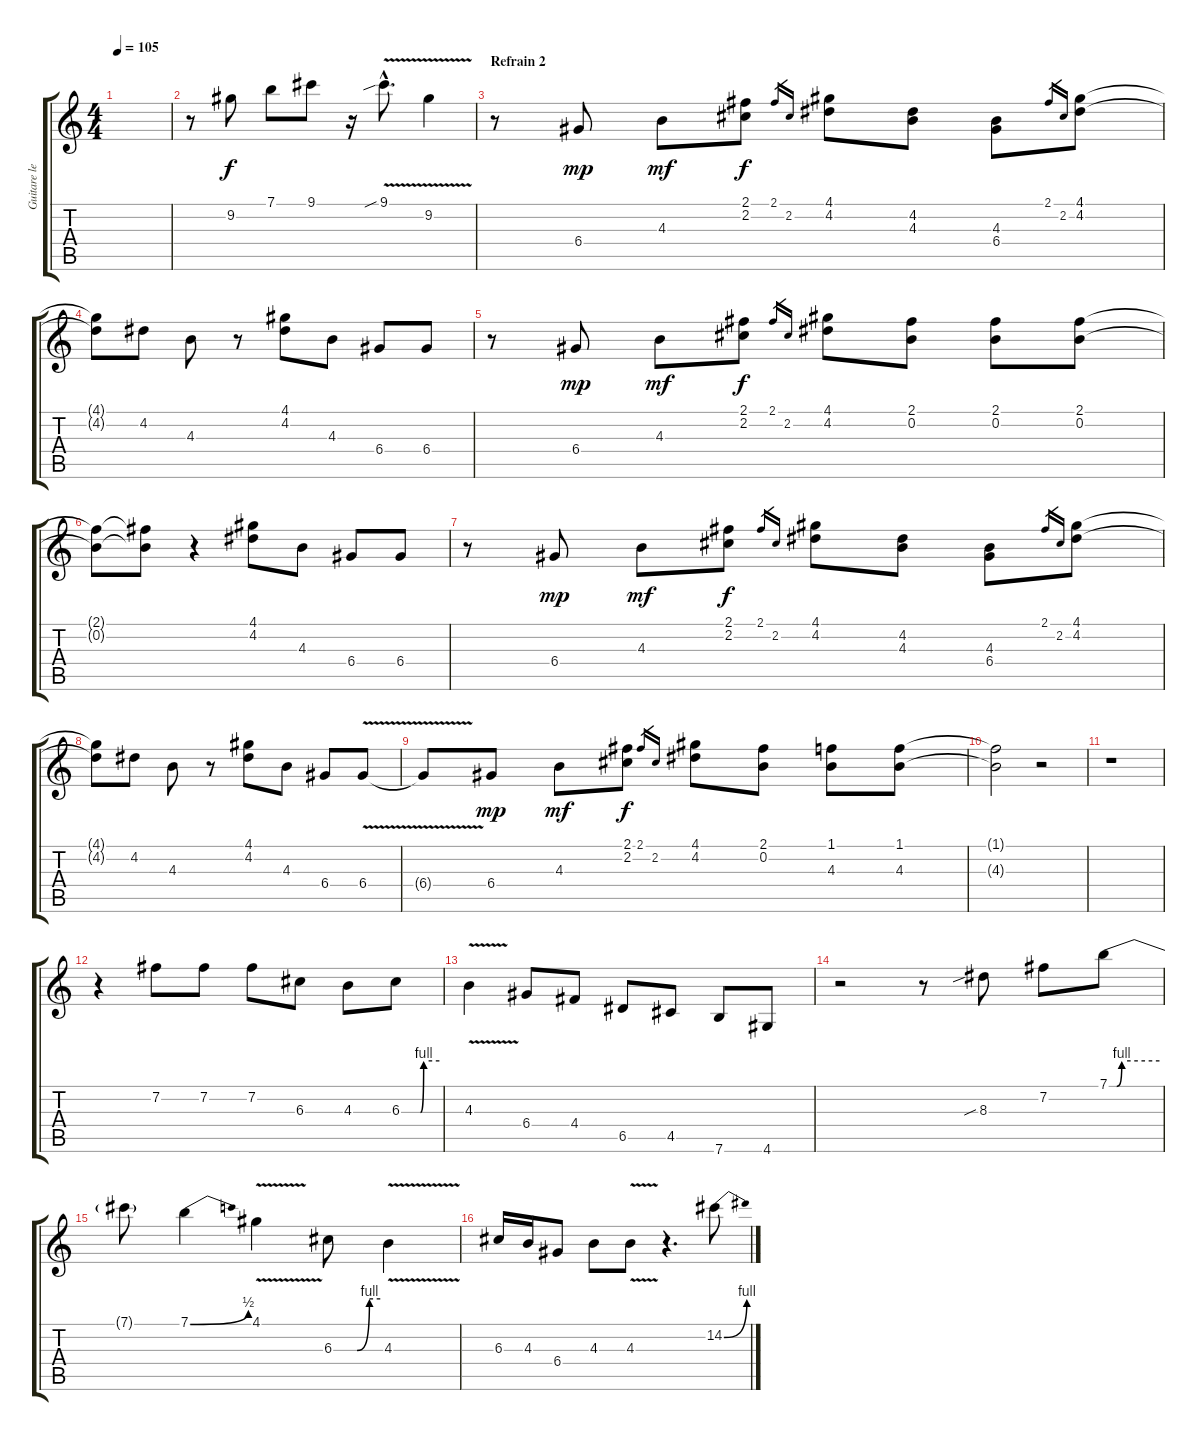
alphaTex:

\track ("Guitare lead" "Guitare le") {instrument overdrivenguitar}
\staff {score tabs}
\tuning (E4 B3 G3 D3 A2 E2) {hide}
\ts (4 4)
\tempo 105
\clef g2
\ks c
|
r.8 9.2.8 7.1.8 9.1.8 r.16 9.1{v sib hac}.8{d} 9.2{v}.4 |
\section ("" "Refrain 2")
r.8 6.4.8{dy mp} 4.3.8{dy mf} (2.1 2.2).8{dy f} 2.1.16{gr} 2.2.16{gr} (4.1 4.2).8 (4.2 4.3).8 (4.3 6.4).8 2.1.16{gr} 2.2.16{gr} (4.1 4.2).8 |
(4.1{t} 4.2{t}).8 4.2.8 4.3.8 r.8 (4.1 4.2).8 4.3.8 6.4.8 6.4.8 |
r.8 6.4.8{dy mp} 4.3.8{dy mf} (2.1 2.2).8{dy f} 2.1.16{gr} 2.2.16{gr} (4.1 4.2).8 (2.1 0.2).8 (2.1 0.2).8 (2.1 0.2).8 |
(2.1{t} 0.2{t}).8 (2.1{t} 0.2{t}).8 r.4 (4.1 4.2).8 4.3.8 6.4.8 6.4.8 |
r.8 6.4.8{dy mp} 4.3.8{dy mf} (2.1 2.2).8{dy f} 2.1.16{gr} 2.2.16{gr} (4.1 4.2).8 (4.2 4.3).8 (4.3 6.4).8 2.1.16{gr} 2.2.16{gr} (4.1 4.2).8 |
(4.1{t} 4.2{t}).8 4.2.8 4.3.8 r.8 (4.1 4.2).8 4.3.8 6.4.8 6.4{v}.8 |
6.4{t}.8 6.4.8{dy mp} 4.3.8{dy mf} (2.1 2.2).8{dy f} 2.1.16{gr} 2.2.16{gr} (4.1 4.2).8 (2.1 0.2).8 (1.1 4.3).8 (1.1 4.3).8 |
(1.1{t} 4.3{t}).2 r.2 |
r.1 |
r.4 7.2.8 7.2.8 7.2.8 6.3.8 4.3.8 6.3{be (custom 0 0 30 0 35 4 60 4)}.8 |
4.3{v}.4 6.4.8 4.4.8 6.5.8 4.5.8 7.6.8 4.6.8 |
r.2 r.8 8.3{sib}.8 7.2.8 7.1{be (custom 0 0 9 0 15 4 60 4)}.8 |
7.1{t}.8 7.1{be (bend 0 0 60 2)}.4 4.1{v}.4 6.3{be (custom 0 0 30 0 46 4 60 4)}.8 4.3{v}.4 |
6.3.16 4.3.16 6.4.8 4.3.8 4.3{v}.8 r.4{d} 14.2{be (bend 0 0 60 4)}.8
